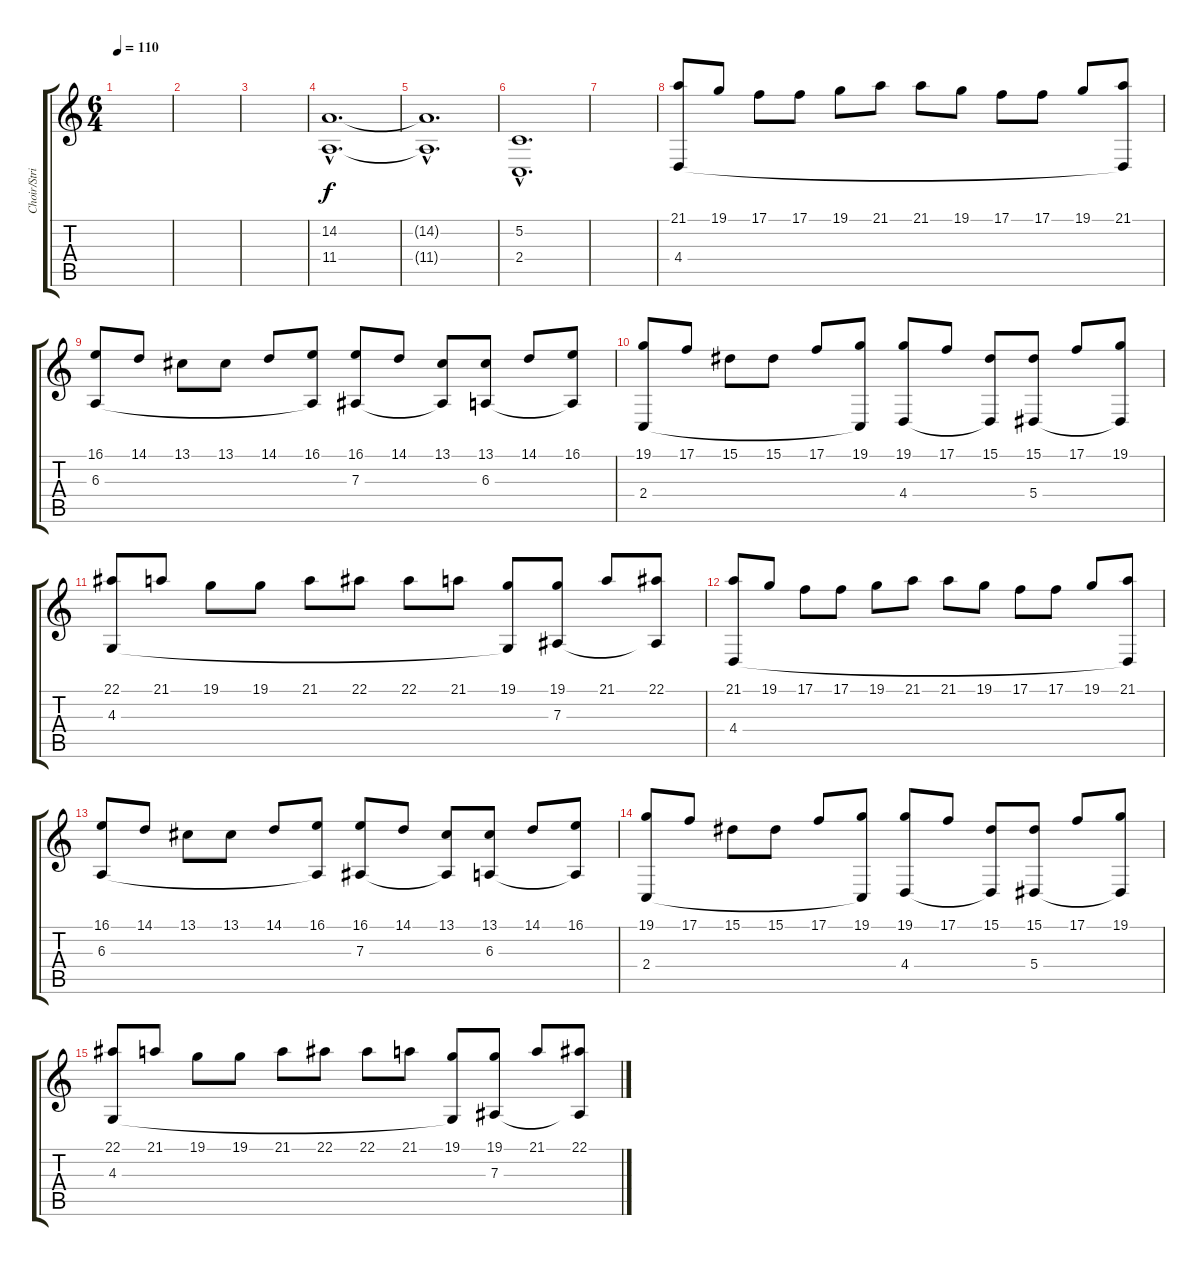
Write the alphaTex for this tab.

\track ("Choir/Strings" "Choir/Stri") {instrument shakuhachi}
\staff {score tabs}
\tuning (C4 G3 Eb3 Bb2 F2 C2) {hide}
\ts (6 4)
\tempo 110
\clef g2
\ks c
|
|
|
(14.2{hac} 11.4{hac}).1{d} |
(14.2{hac t} 11.4{hac t}).1{d} |
(5.2{hac} 2.4{hac}).1{d} |
|
(21.1 4.4).8 19.1.8 17.1.8 17.1.8 19.1.8 21.1.8 21.1.8 19.1.8 17.1.8 17.1.8 19.1.8 (21.1 4.4{t}).8 |
(16.1 6.3).8 14.1.8 13.1.8 13.1.8 14.1.8 (16.1 6.3{t}).8 (16.1 7.3).8 14.1.8 (13.1 7.3{t}).8 (13.1 6.3).8 14.1.8 (16.1 6.3{t}).8 |
(19.1 2.4).8 17.1.8 15.1.8 15.1.8 17.1.8 (19.1 2.4{t}).8 (19.1 4.4).8 17.1.8 (15.1 4.4{t}).8 (15.1 5.4).8 17.1.8 (19.1 5.4{t}).8 |
(22.1 4.3).8 21.1.8 19.1.8 19.1.8 21.1.8 22.1.8 22.1.8 21.1.8 (19.1 4.3{t}).8 (19.1 7.3).8 21.1.8 (22.1 7.3{t}).8 |
(21.1 4.4).8 19.1.8 17.1.8 17.1.8 19.1.8 21.1.8 21.1.8 19.1.8 17.1.8 17.1.8 19.1.8 (21.1 4.4{t}).8 |
(16.1 6.3).8 14.1.8 13.1.8 13.1.8 14.1.8 (16.1 6.3{t}).8 (16.1 7.3).8 14.1.8 (13.1 7.3{t}).8 (13.1 6.3).8 14.1.8 (16.1 6.3{t}).8 |
(19.1 2.4).8 17.1.8 15.1.8 15.1.8 17.1.8 (19.1 2.4{t}).8 (19.1 4.4).8 17.1.8 (15.1 4.4{t}).8 (15.1 5.4).8 17.1.8 (19.1 5.4{t}).8 |
(22.1 4.3).8 21.1.8 19.1.8 19.1.8 21.1.8 22.1.8 22.1.8 21.1.8 (19.1 4.3{t}).8 (19.1 7.3).8 21.1.8 (22.1 7.3{t}).8
